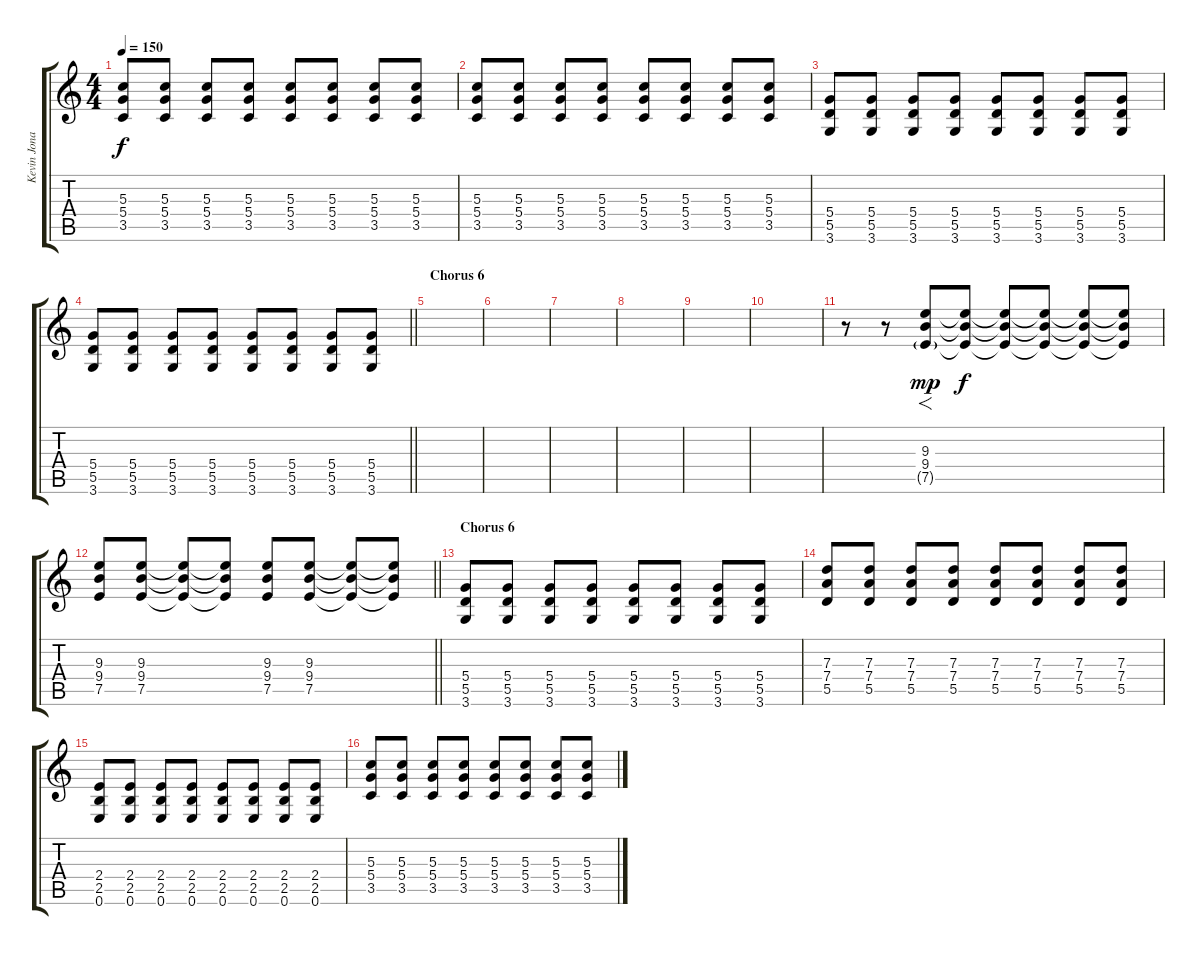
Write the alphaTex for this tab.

\track ("Kevin Jonas" "Kevin Jona") {instrument distortionguitar}
\staff {score tabs}
\tuning (E4 B3 G3 D3 A2 E2) {hide}
\ts (4 4)
\tempo 150
\clef g2
\ks c
(5.3 5.4 3.5).8{dy f} (5.3 5.4 3.5).8 (5.3 5.4 3.5).8 (5.3 5.4 3.5).8 (5.3 5.4 3.5).8 (5.3 5.4 3.5).8 (5.3 5.4 3.5).8 (5.3 5.4 3.5).8 |
(5.3 5.4 3.5).8 (5.3 5.4 3.5).8 (5.3 5.4 3.5).8 (5.3 5.4 3.5).8 (5.3 5.4 3.5).8 (5.3 5.4 3.5).8 (5.3 5.4 3.5).8 (5.3 5.4 3.5).8 |
(5.4 5.5 3.6).8 (5.4 5.5 3.6).8 (5.4 5.5 3.6).8 (5.4 5.5 3.6).8 (5.4 5.5 3.6).8 (5.4 5.5 3.6).8 (5.4 5.5 3.6).8 (5.4 5.5 3.6).8 |
\barLineRight lightlight
(5.4 5.5 3.6).8 (5.4 5.5 3.6).8 (5.4 5.5 3.6).8 (5.4 5.5 3.6).8 (5.4 5.5 3.6).8 (5.4 5.5 3.6).8 (5.4 5.5 3.6).8 (5.4 5.5 3.6).8 |
\section ("" "Chorus 6")
|
|
|
|
|
|
r.8 r.8 (9.3 9.4 7.5{g}).8{f dy mp} (9.3{t} 9.4{t} 7.5{t}).8{dy f} (9.3{t} 9.4{t} 7.5{t}).8 (9.3{t} 9.4{t} 7.5{t}).8 (9.3{t} 9.4{t} 7.5{t}).8 (9.3{t} 9.4{t} 7.5{t}).8 |
\barLineRight lightlight
(9.3 9.4 7.5).8 (9.3 9.4 7.5).8 (9.3{t} 9.4{t} 7.5{t}).8 (9.3{t} 9.4{t} 7.5{t}).8 (9.3 9.4 7.5).8 (9.3 9.4 7.5).8 (9.3{t} 9.4{t} 7.5{t}).8 (9.3{t} 9.4{t} 7.5{t}).8 |
\section ("" "Chorus 6")
(5.4 5.5 3.6).8 (5.4 5.5 3.6).8 (5.4 5.5 3.6).8 (5.4 5.5 3.6).8 (5.4 5.5 3.6).8 (5.4 5.5 3.6).8 (5.4 5.5 3.6).8 (5.4 5.5 3.6).8 |
(7.3 7.4 5.5).8 (7.3 7.4 5.5).8 (7.3 7.4 5.5).8 (7.3 7.4 5.5).8 (7.3 7.4 5.5).8 (7.3 7.4 5.5).8 (7.3 7.4 5.5).8 (7.3 7.4 5.5).8 |
(2.4 2.5 0.6).8 (2.4 2.5 0.6).8 (2.4 2.5 0.6).8 (2.4 2.5 0.6).8 (2.4 2.5 0.6).8 (2.4 2.5 0.6).8 (2.4 2.5 0.6).8 (2.4 2.5 0.6).8 |
(5.3 5.4 3.5).8 (5.3 5.4 3.5).8 (5.3 5.4 3.5).8 (5.3 5.4 3.5).8 (5.3 5.4 3.5).8 (5.3 5.4 3.5).8 (5.3 5.4 3.5).8 (5.3 5.4 3.5).8
